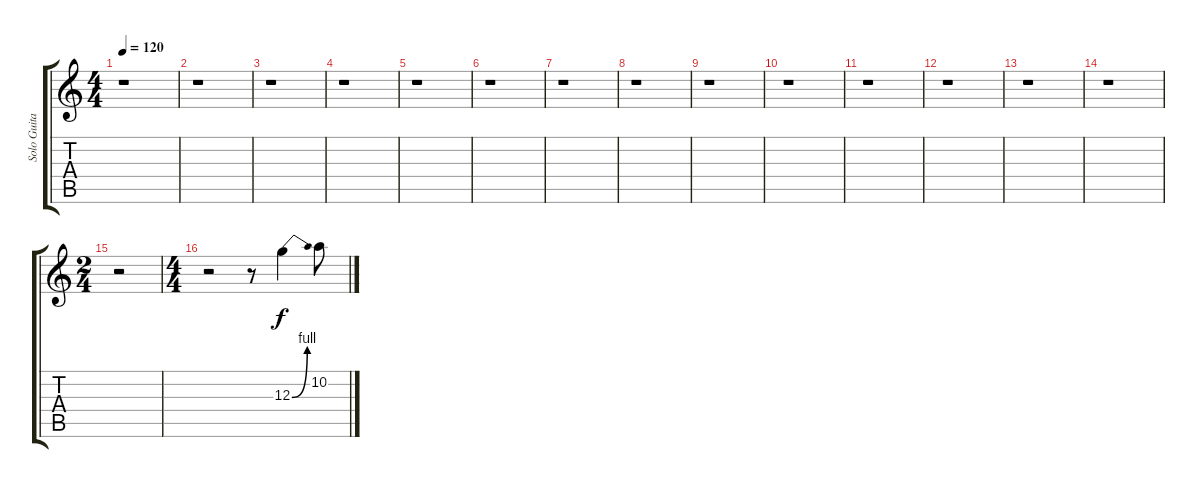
\track ("Solo Guitar" "Solo Guita") {instrument distortionguitar}
\staff {score tabs}
\tuning (E4 B3 G3 D3 A2 E2) {hide}
\ts (4 4)
\tempo 120
\clef g2
\ks c
r.1{dy f} |
r.1 |
r.1 |
r.1 |
r.1 |
r.1 |
r.1 |
r.1 |
r.1 |
r.1 |
r.1 |
r.1 |
r.1 |
r.1 |
\ts (2 4)
r.2 |
\ts (4 4)
r.2 r.8 12.3{be (bend 0 0 60 4)}.4 10.2.8
